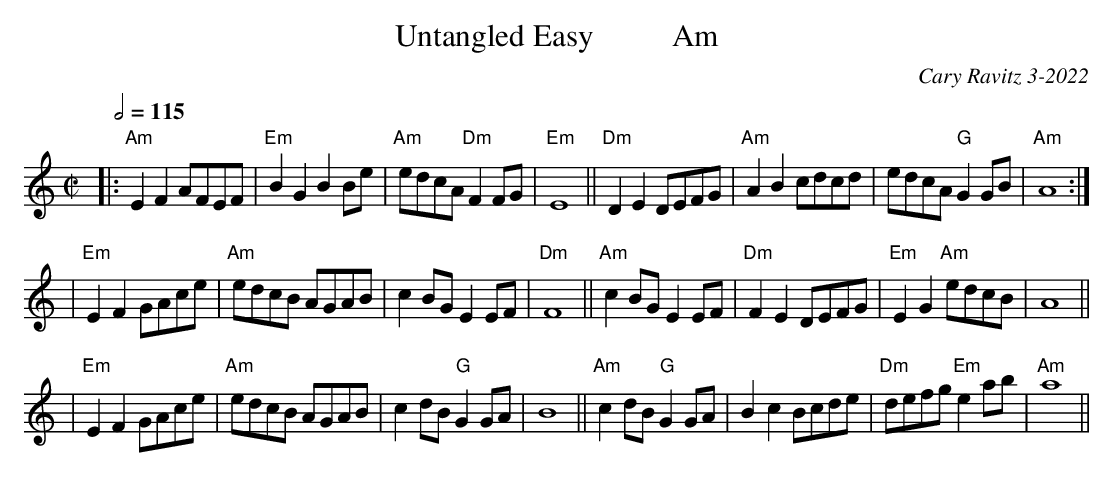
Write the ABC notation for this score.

X:1
T: Untangled Easy          Am
C: Cary Ravitz 3-2022
M: C|
L: 1/8
Q: 1/2=115
K: Am
|: "Am"E2 F2 AFEF | "Em" B2 G2 B2 Be | "Am"edcA "Dm"F2 FG | "Em"E8 || "Dm"D2 E2 DEFG | "Am"A2B2 cdcd | edcA "G"G2 GB| "Am"A8 :|
| "Em"E2F2 GAce | "Am"edcB AGAB | c2 BG E2 EF| "Dm"F8 || "Am"c2 BG E2 EF  | "Dm"F2 E2 DEFG | "Em"E2G2 "Am"edcB | A8 ||
| "Em"E2F2 GAce | "Am" edcB AGAB | c2 dB "G"G2 GA | B8 || "Am"c2 dB "G"G2 GA | B2 c2 Bcde | "Dm"defg "Em"e2ab | "Am"a8 ||
